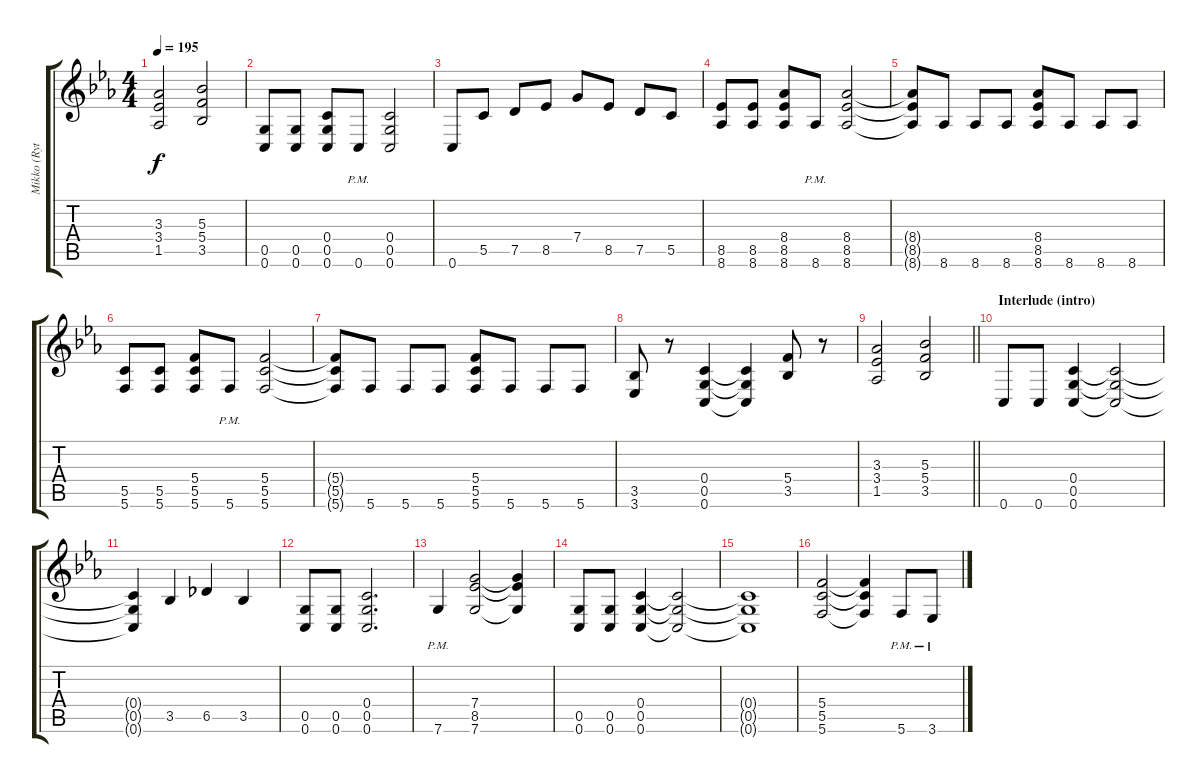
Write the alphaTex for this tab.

\track ("Mikko (Rythm)" "Mikko (Ryt") {instrument distortionguitar}
\staff {score tabs}
\tuning (D4 A3 F3 C3 G2 C2) {hide}
\ts (4 4)
\tempo 195
\clef g2
\ks cminor
(3.3 3.4 1.5).2{dy f} (5.3 5.4 3.5).2 |
(0.5 0.6).8 (0.5 0.6).8 (0.4 0.5 0.6).8 0.6{pm}.8 (0.4 0.5 0.6).2 |
0.6.8 5.5.8 7.5.8 8.5.8 7.4.8 8.5.8 7.5.8 5.5.8 |
(8.5 8.6).8 (8.5 8.6).8 (8.4 8.5 8.6).8 8.6{pm}.8 (8.4 8.5 8.6).2 |
(8.4{t} 8.5{t} 8.6{t}).8 8.6.8 8.6.8 8.6.8 (8.4 8.5 8.6).8 8.6.8 8.6.8 8.6.8 |
(5.5 5.6).8 (5.5 5.6).8 (5.4 5.5 5.6).8 5.6{pm}.8 (5.4 5.5 5.6).2 |
(5.4{t} 5.5{t} 5.6{t}).8 5.6.8 5.6.8 5.6.8 (5.4 5.5 5.6).8 5.6.8 5.6.8 5.6.8 |
(3.5 3.6).8 r.8 (0.4 0.5 0.6).4 (0.4{t} 0.5{t} 0.6{t}).4 (5.4 3.5).8 r.8 |
\barLineRight lightlight
(3.3 3.4 1.5).2 (5.3 5.4 3.5).2 |
\section ("" "Interlude (intro)")
0.6.8{balance 8} 0.6.8 (0.4 0.5 0.6).4 (0.4{t} 0.5{t} 0.6{t}).2 |
(0.4{t} 0.5{t} 0.6{t}).4 3.5.4 6.5.4 3.5.4 |
(0.5 0.6).8 (0.5 0.6).8 (0.4 0.5 0.6).2{d} |
7.6{pm}.4 (7.4 8.5 7.6).2 (7.4{t} 8.5{t} 7.6{t}).4 |
(0.5 0.6).8 (0.5 0.6).8 (0.4 0.5 0.6).4 (0.4{t} 0.5{t} 0.6{t}).2 |
(0.4{t} 0.5{t} 0.6{t}).1 |
(5.4 5.5 5.6).2 (5.4{t} 5.5{t} 5.6{t}).4 5.6{pm}.8 3.6{pm}.8
